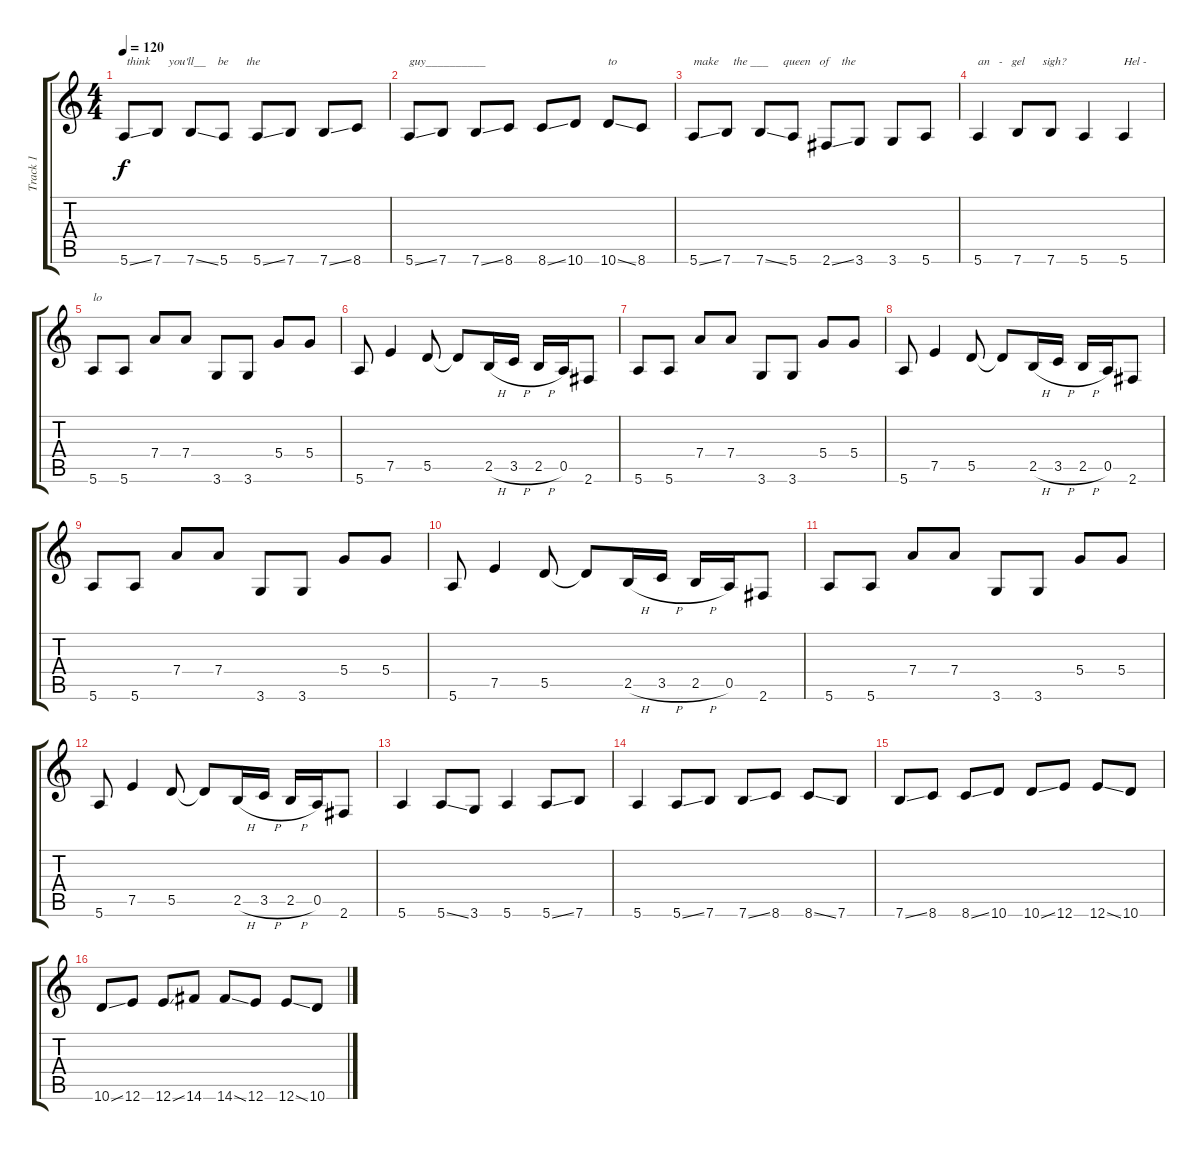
\track ("Track 1" "Track 1") {instrument overdrivenguitar}
\staff {score tabs}
\tuning (E4 B3 G3 D3 A2 E2) {hide}
\ts (4 4)
\tempo 120
\clef g2
\ks c
5.6{ss}.8{txt " think      you'll__    be      the" dy f} 7.6.8 7.6{ss}.8 5.6.8 5.6{ss}.8 7.6.8 7.6{ss}.8 8.6.8 |
5.6{ss}.8{txt "guy__________"} 7.6.8 7.6{ss}.8 8.6.8 8.6{ss}.8 10.6.8 10.6{ss}.8{txt "to"} 8.6.8 |
5.6{ss}.8{txt "make     the ___     queen   of    the"} 7.6.8 7.6{ss}.8 5.6.8 2.6{ss}.8 3.6.8 3.6.8 5.6.8 |
5.6.4{txt "an   -   gel      sigh?"} 7.6.8 7.6.8 5.6.4 5.6.4{txt "Hel - "} |
5.6.8{txt "lo"} 5.6.8 7.4.8 7.4.8 3.6.8 3.6.8 5.4.8 5.4.8 |
5.6.8 7.5.4 5.5.8 5.5{t}.8 2.5{h}.16 3.5{h}.16 2.5{h}.16 0.5.16 2.6.8 |
5.6.8 5.6.8 7.4.8 7.4.8 3.6.8 3.6.8 5.4.8 5.4.8 |
5.6.8 7.5.4 5.5.8 5.5{t}.8 2.5{h}.16 3.5{h}.16 2.5{h}.16 0.5.16 2.6.8 |
5.6.8 5.6.8 7.4.8 7.4.8 3.6.8 3.6.8 5.4.8 5.4.8 |
5.6.8 7.5.4 5.5.8 5.5{t}.8 2.5{h}.16 3.5{h}.16 2.5{h}.16 0.5.16 2.6.8 |
5.6.8 5.6.8 7.4.8 7.4.8 3.6.8 3.6.8 5.4.8 5.4.8 |
5.6.8 7.5.4 5.5.8 5.5{t}.8 2.5{h}.16 3.5{h}.16 2.5{h}.16 0.5.16 2.6.8 |
5.6.4 5.6{ss}.8 3.6.8 5.6.4 5.6{ss}.8 7.6.8 |
5.6.4 5.6{ss}.8 7.6.8 7.6{ss}.8 8.6.8 8.6{ss}.8 7.6.8 |
7.6{ss}.8 8.6.8 8.6{ss}.8 10.6.8 10.6{ss}.8 12.6.8 12.6{ss}.8 10.6.8 |
10.6{ss}.8 12.6.8 12.6{ss}.8 14.6.8 14.6{ss}.8 12.6.8 12.6{ss}.8 10.6.8
